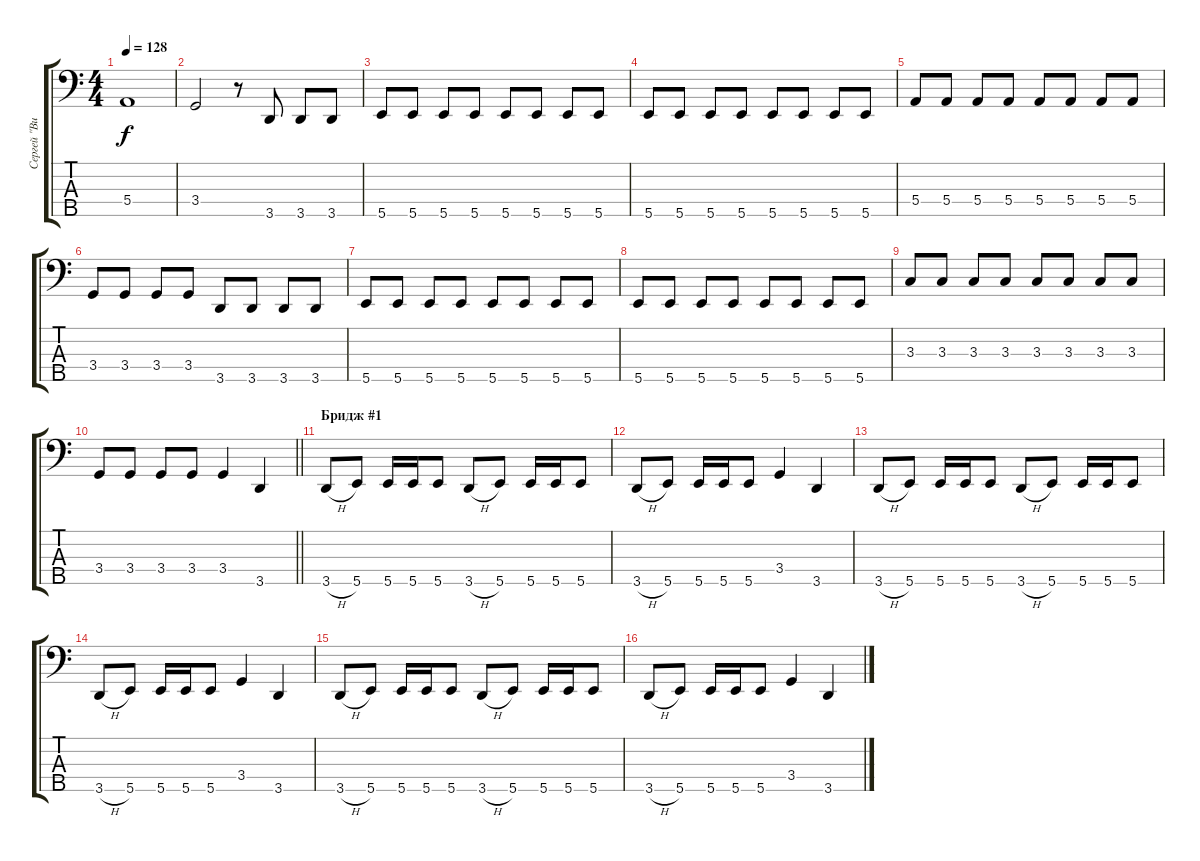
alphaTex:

\track ("Сергей \"Викинг\" Цаплин" "Сергей \"Ви") {instrument electricbassfinger}
\staff {score tabs}
\tuning (G2 D2 A1 E1 B0) {hide}
\ts (4 4)
\tempo 128
\clef f4
\ks c
5.4.1{dy f} |
3.4.2 r.8 3.5.8 3.5.8 3.5.8 |
5.5.8 5.5.8 5.5.8 5.5.8 5.5.8 5.5.8 5.5.8 5.5.8 |
5.5.8 5.5.8 5.5.8 5.5.8 5.5.8 5.5.8 5.5.8 5.5.8 |
5.4.8 5.4.8 5.4.8 5.4.8 5.4.8 5.4.8 5.4.8 5.4.8 |
3.4.8 3.4.8 3.4.8 3.4.8 3.5.8 3.5.8 3.5.8 3.5.8 |
5.5.8 5.5.8 5.5.8 5.5.8 5.5.8 5.5.8 5.5.8 5.5.8 |
5.5.8 5.5.8 5.5.8 5.5.8 5.5.8 5.5.8 5.5.8 5.5.8 |
3.3.8 3.3.8 3.3.8 3.3.8 3.3.8 3.3.8 3.3.8 3.3.8 |
\barLineRight lightlight
3.4.8 3.4.8 3.4.8 3.4.8 3.4.4 3.5.4 |
\section ("" "Бридж #1")
3.5{h}.8 5.5.8 5.5.16 5.5.16 5.5.8 3.5{h}.8 5.5.8 5.5.16 5.5.16 5.5.8 |
3.5{h}.8 5.5.8 5.5.16 5.5.16 5.5.8 3.4.4 3.5.4 |
3.5{h}.8 5.5.8 5.5.16 5.5.16 5.5.8 3.5{h}.8 5.5.8 5.5.16 5.5.16 5.5.8 |
3.5{h}.8 5.5.8 5.5.16 5.5.16 5.5.8 3.4.4 3.5.4 |
3.5{h}.8 5.5.8 5.5.16 5.5.16 5.5.8 3.5{h}.8 5.5.8 5.5.16 5.5.16 5.5.8 |
3.5{h}.8 5.5.8 5.5.16 5.5.16 5.5.8 3.4.4 3.5.4
